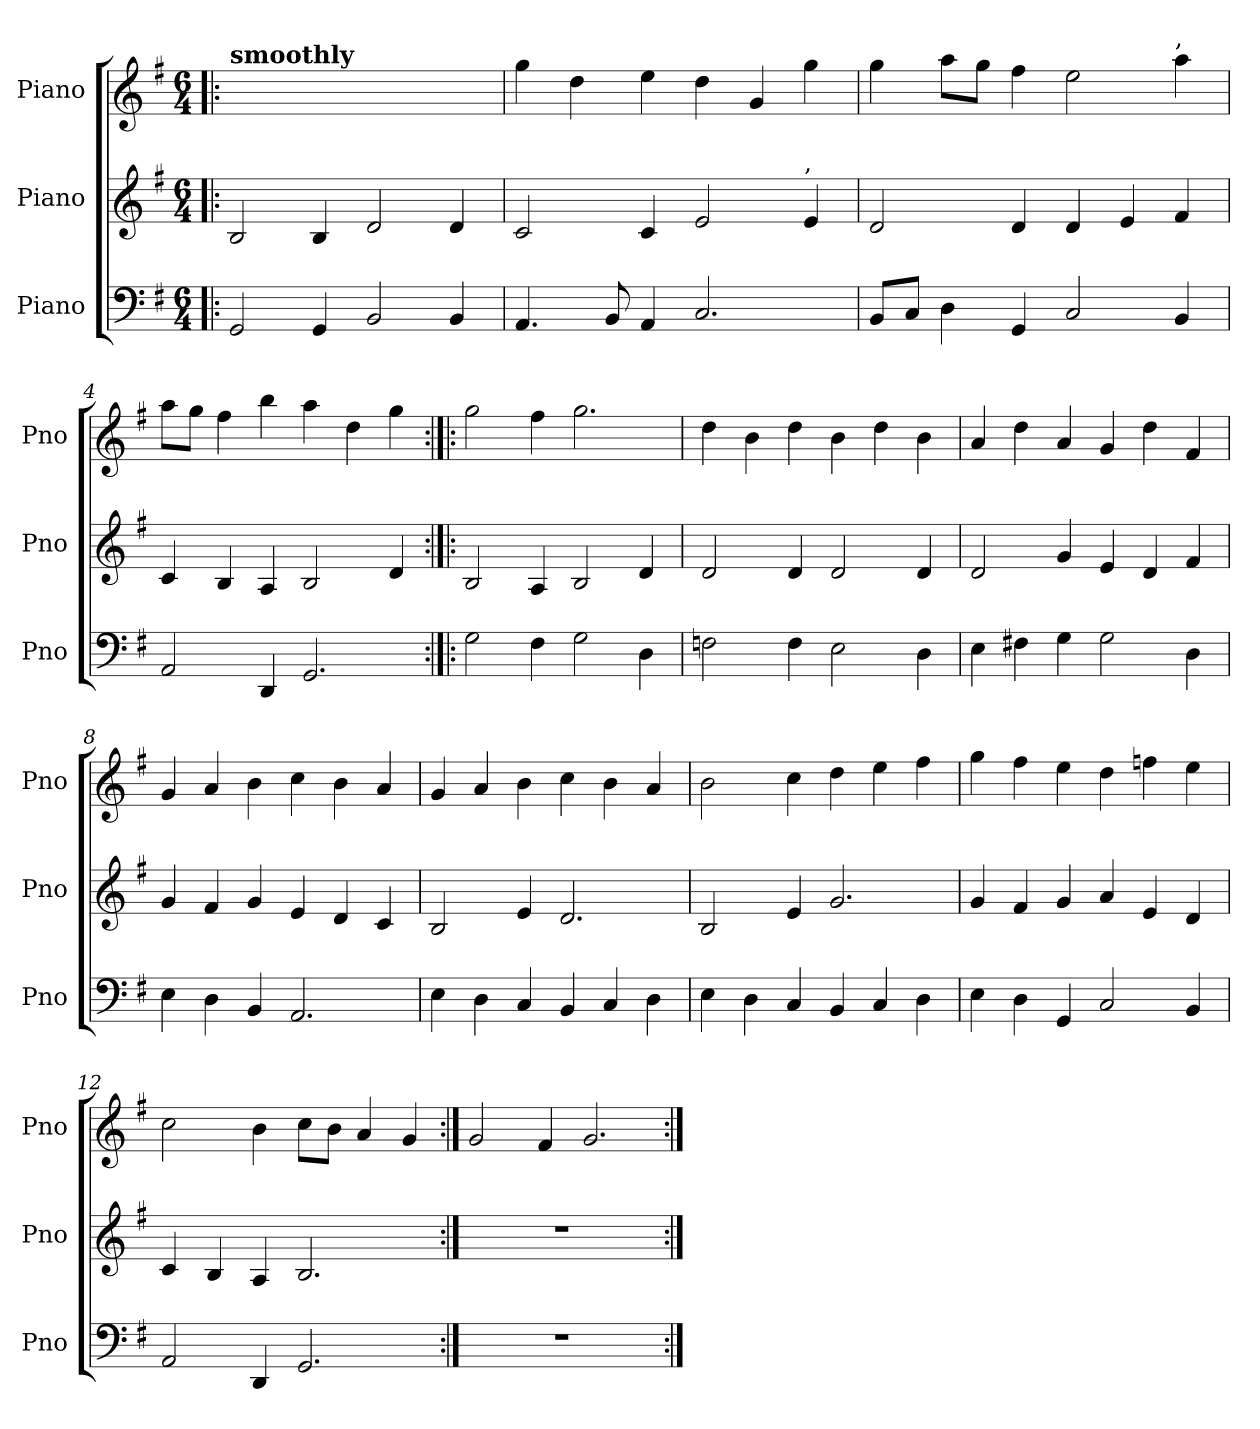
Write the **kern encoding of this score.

**kern	**kern	**kern
*part3	*part2	*part1
*staff3	*staff2	*staff1
*I"Piano	*I"Piano	*I"Piano
*I'Pno	*I'Pno	*I'Pno
*clefF4	*clefG2	*clefG2
*k[f#]	*k[f#]	*k[f#]
*G:	*G:	*G:
*M6/4	*M6/4	*M6/4
*MM264	*MM264	*MM264
=1!|:	=1!|:	=1!|:
!	!	!LO:TX:a:B:t=smoothly
2GG/	2B/	1.ryy
4GG/	4B/	.
2BB/	2d/	.
4BB/	4d/	.
=2	=2	=2
4.AA/	2c/	4gg\
.	.	4dd\
8BB/	.	.
4AA/	4c/	4ee\
2.C/	2e/	4dd\
.	.	4g/
!	!LO:TX:a:t=,	!
.	4e/	4gg\
=3	=3	=3
8BB/L	2d/	4gg\
8C/J	.	.
4D\	.	8aa\L
.	.	8gg\J
4GG/	4d/	4ff#\
2C/	4d/	2ee\
.	4e/	.
!	!	!LO:TX:a:t=,
4BB/	4f#/	4aa\
=4	=4	=4
2AA/	4c/	8aa\L
.	.	8gg\J
.	4B/	4ff#\
4DD/	4A/	4bb\
2.GG/	2B/	4aa\
.	.	4dd\
.	4d/	4gg\
=5:|!|:	=5:|!|:	=5:|!|:
2G\	2B/	2gg\
4F#\	4A/	4ff#\
2G\	2B/	2.gg\
4D\	4d/	.
!!LO:LB:g=z
=6	=6	=6
2Fn\	2d/	4dd\
.	.	4b\
4F\	4d/	4dd\
2E\	2d/	4b\
.	.	4dd\
4D\	4d/	4b\
=7	=7	=7
4E\	2d/	4a/
4F#X\	.	4dd\
4G\	4g/	4a/
2G\	4e/	4g/
.	4d/	4dd\
4D\	4f#/	4f#/
=8	=8	=8
4E\	4g/	4g/
4D\	4f#/	4a/
4BB/	4g/	4b\
2.AA/	4e/	4cc\
.	4d/	4b\
.	4c/	4a/
=9	=9	=9
4E\	2B/	4g/
4D\	.	4a/
4C/	4e/	4b\
4BB/	2.d/	4cc\
4C/	.	4b\
4D\	.	4a/
=10	=10	=10
4E\	2B/	2b\
4D\	.	.
4C/	4e/	4cc\
4BB/	2.g/	4dd\
4C/	.	4ee\
4D\	.	4ff#\
!!LO:LB:g=z
=11	=11	=11
4E\	4g/	4gg\
4D\	4f#/	4ff#\
4GG/	4g/	4ee\
2C/	4a/	4dd\
.	4e/	4ffn\
4BB/	4d/	4ee\
=12	=12	=12
2AA/	4c/	2cc\
.	4B/	.
4DD/	4A/	4b\
2.GG/	2.B/	8cc\L
.	.	8b\J
.	.	4a/
.	.	4g/
=13:|!	=13:|!	=13:|!
1.r	1.r	2g/
.	.	4f#/
.	.	2.g/
=:|!	=:|!	=:|!
*-	*-	*-
